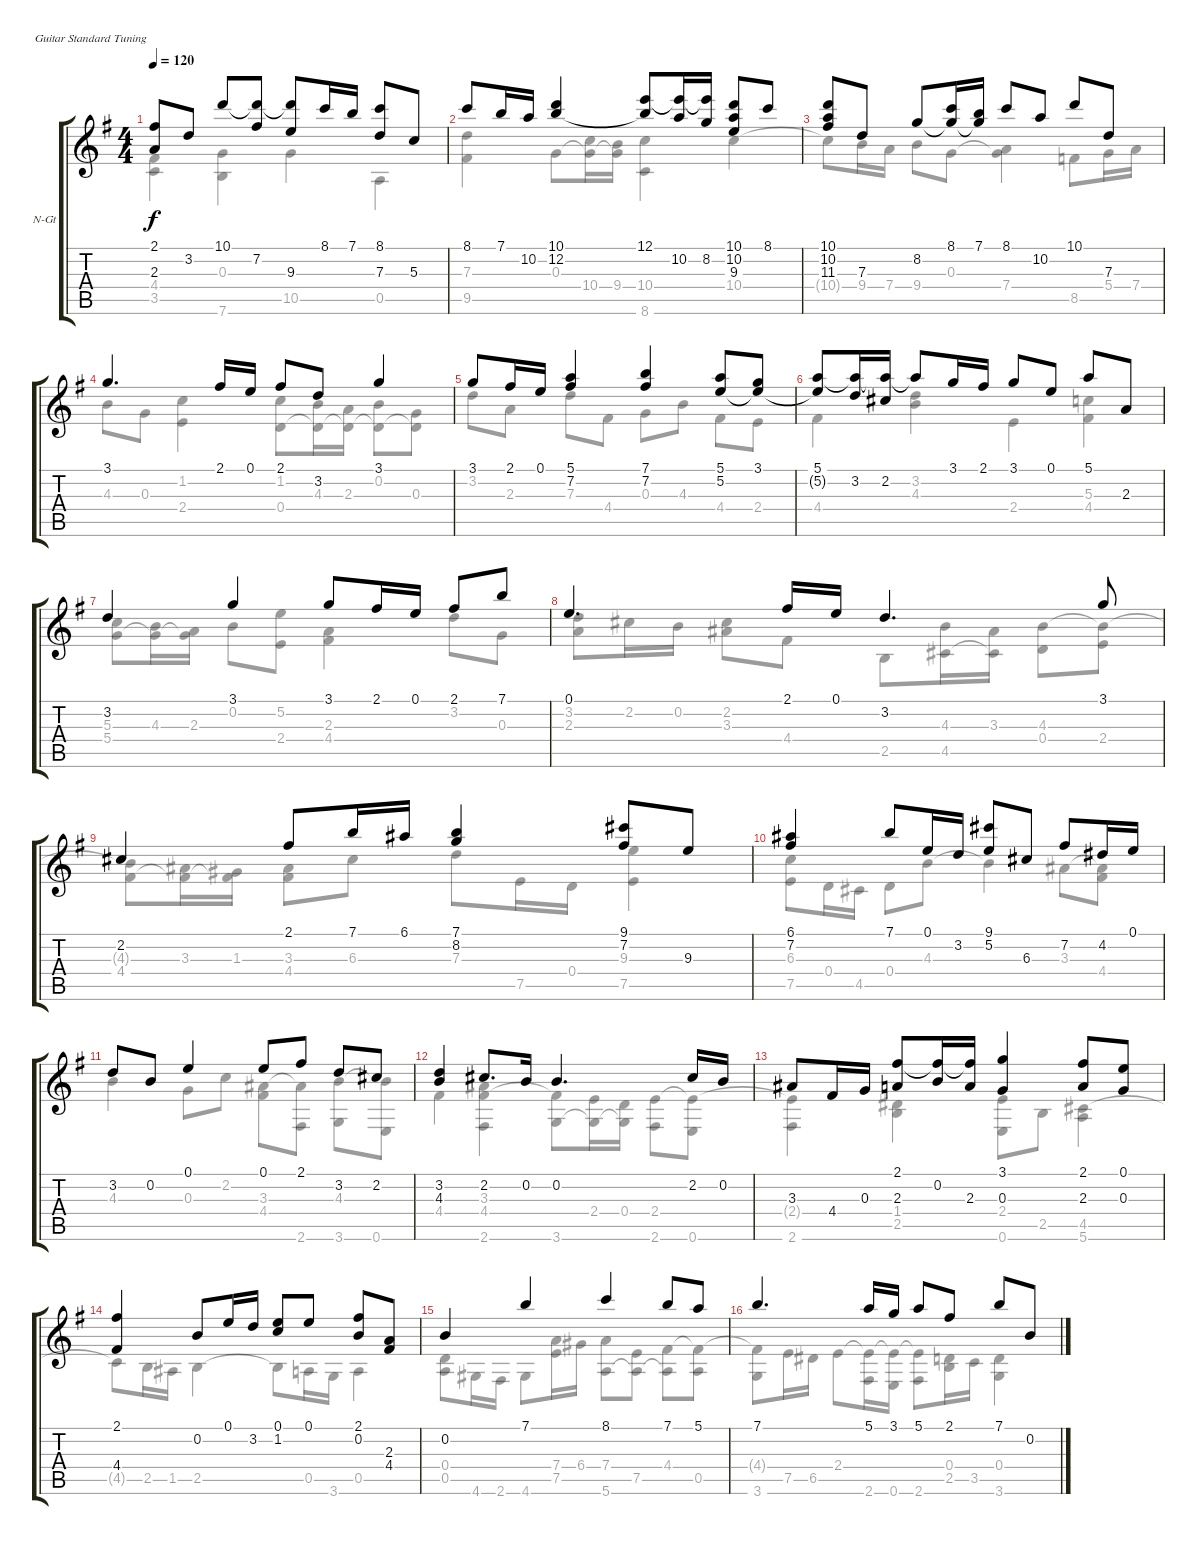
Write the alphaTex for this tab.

\bracketExtendMode groupsimilarinstruments
\firstSystemTrackNameOrientation horizontal
\otherSystemsTrackNameOrientation horizontal
\track ("Fuga" "N-Gt") {instrument acousticguitarnylon}
\staff {score tabs}
\tuning (E4 B3 G3 D3 A2 E2)
\voice
\ts (4 4)
\tempo 120
\clef g2
\ks g
(2.1 2.3).8{dy f} 3.2.8 10.1.8 (10.1{t} 7.2).8 (10.1{t} 9.3).8 8.1.16 7.1.16 (8.1 7.3).8 5.3.8 |
8.1.8 7.1.16 10.2.16 (10.1 12.2).4 (12.1 12.2{t}).8 (12.1{t} 10.2).16 (12.1{t} 8.2).16 (10.1 10.2 9.3).8 8.1.8 |
(10.1 10.2 11.3).8 7.3.8 8.2.8 (8.1 8.2{t}).16 (7.1 8.2{t}).16 8.1.8 10.2.8 10.1.8 7.3.8 |
3.1.4{d} 2.1.16 0.1.16 2.1.8 3.2.8 3.1.4 |
3.1.8 2.1.16 0.1.16 (5.1 7.2).4 (7.1 7.2).4 (5.1 5.2).8 (3.1 5.2{t}).8 |
(5.1 5.2{t}).8 (5.1{t} 3.2).16 (5.1{t} 2.2).16 5.1{t}.8 3.1.16 2.1.16 3.1.8 0.1.8 5.1.8 2.3.8 |
3.2.4 3.1.4 3.1.8 2.1.16 0.1.16 2.1.8 7.1.8 |
0.1.4{d} 2.1.16 0.1.16 3.2.4{d} 3.1.8 |
2.2.4 2.1.8 7.1.16 6.1.16 (7.1 8.2).4 (9.1 7.2).8 9.3.8 |
(6.1 7.2).4 7.1.8 0.1.16 3.2.16 (9.1 5.2).8 6.3.8 7.2.8 4.2.16 0.1.16 |
3.2.8 0.2.8 0.1.4 0.1.8 2.1.8 3.2.8 2.2.8 |
(3.2 4.3).4 2.2.8{d} 0.2.16 0.2.4{d} 2.2.16 0.2.16 |
3.3.8 4.4.16 0.3.16 (2.1 2.3).8 (2.1{t} 0.2).16 (2.1{t} 2.3).16 (3.1 0.3).4 (2.1 2.3).8 (0.1 0.3).8 |
(2.1 4.4).4 0.2.8 0.1.16 3.2.16 (0.1 1.2).8 0.1.8 (2.1 0.2).8 (2.3 4.4).8 |
0.2.4 7.1.4 8.1.4 7.1.8 5.1.8 |
7.1.4{d} 5.1.16 3.1.16 5.1.8 2.1.8 7.1.8 0.2.8
\voice
\clef g2
\ottava regular
\simile none
\ks g
(4.4 3.5{t}).4{dy f} (0.3 7.6).4 10.5.4 0.5.4 |
(7.3 9.5).4 0.3.8 (0.3{t} 10.4).16 (0.3{t} 9.4).16 (10.4 8.6).4 10.4.4 |
10.4{t}.8 9.4.16 7.4.16 9.4.8 0.3.8 (0.3{t} 7.4).4 8.5.8 5.4.16 7.4.16 |
4.3.8 0.3.8 (1.2 2.4).4 (1.2 0.4).8 (4.3 0.4{t}).16 (2.3 0.4{t}).16 (0.2 0.4{t}).8 (0.3 0.4{t}).8 |
3.2.8 2.3.8 7.3.8 4.4.8 0.3.8 4.3.8 4.4.8 2.4.8 |
4.4.4 (3.2 4.3).4 2.4.4 (5.3 4.4).4 |
(5.3 5.4).8 (4.3 5.4{t}).16 (2.3 5.4{t}).16 0.2.8 (5.2 2.4).8 (2.3 4.4).4 3.2.8 0.3.8 |
(3.2 2.3).8 2.2.16 0.2.16 (2.2 3.3).8 4.4.8 2.5.8 (4.3 4.5).16 (3.3 4.5{t}).16 (4.3 0.4).8 (4.3{t} 2.4).8 |
(4.3{t} 4.4).8 (3.3 4.4{t}).16 (1.3 4.4{t}).16 (3.3 4.4).8 6.3.8 7.3.8 7.5.16 0.4.16 (9.3 7.5).4 |
(6.3 7.5).8 0.4.16 4.5.16 0.4.8 4.3.8 4.3{t}.4 3.3.8 (3.3{t} 4.4).8 |
4.3.4 0.3.8 2.2.8 (3.3 4.4).8 (3.3{t} 2.6).8 (4.3 3.6).8 (4.3{t} 0.6).8 |
4.4.4 (3.3 4.4 2.6).4 (4.4{t} 3.6).8 (2.4 3.6{t}).16 (0.4 3.6{t}).16 (2.4 2.6).8 (2.4{t} 0.6).8 |
(2.4{t} 2.6).4 (1.4 2.5).4 (2.4 0.6).8 2.5.8 (4.5 5.6).4 |
4.5{t}.8 2.5.16 1.5.16 2.5.4 2.5{t}.8 0.5.16 3.6.16 0.5.4 |
(0.4 0.5).8 4.6.16 2.6.16 4.6.8 (7.4 7.5).16 6.4.16 (7.4 5.6).8 (7.5 5.6{t}).8 (4.4 5.6{t}).8 (4.4{t} 0.5).8 |
(4.4{t} 3.6).8 7.5.16 6.5.16 2.4.8 (2.4{t} 2.6).16 (2.4{t} 0.6).16 (2.4{t} 2.6).8 (0.4 2.5).16 3.5.16 (0.4 3.6).4
